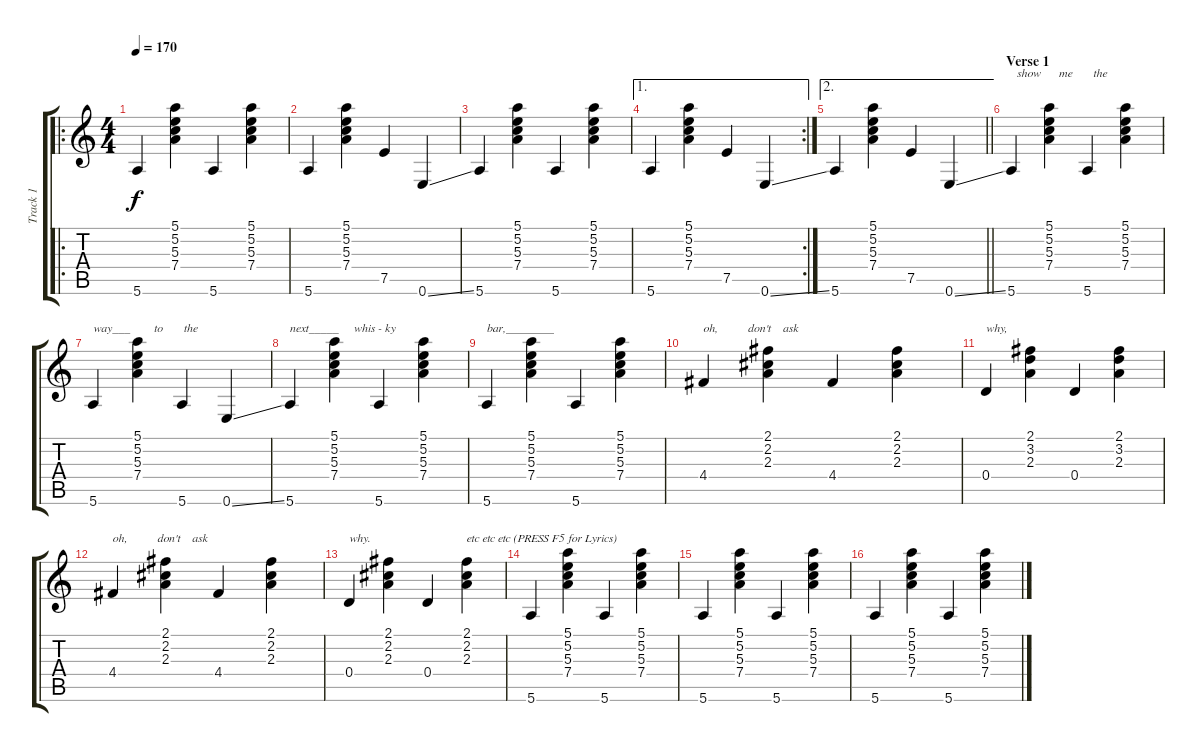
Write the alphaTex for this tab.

\track ("Track 1" "Track 1") {instrument electricguitarclean}
\staff {score tabs}
\tuning (E4 B3 G3 D3 A2 E2) {hide}
\ro
\ts (4 4)
\tempo 170
\clef g2
\ks c
5.6.4{dy f instrument electricguitarclean} (5.1 5.2 5.3 7.4).4 5.6.4 (5.1 5.2 5.3 7.4).4 |
5.6.4 (5.1 5.2 5.3 7.4).4 7.5.4 0.6{ss}.4 |
5.6.4 (5.1 5.2 5.3 7.4).4 5.6.4 (5.1 5.2 5.3 7.4).4 |
\ae 1
\rc 2
5.6.4 (5.1 5.2 5.3 7.4).4 7.5.4 0.6{ss}.4 |
\ae 2
\barLineRight lightlight
5.6.4 (5.1 5.2 5.3 7.4).4 7.5.4 0.6{ss}.4 |
\section ("" "Verse 1 ")
5.6.4{txt "  show      me       the"} (5.1 5.2 5.3 7.4).4 5.6.4 (5.1 5.2 5.3 7.4).4 |
5.6.4{txt "way___        to       the"} (5.1 5.2 5.3 7.4).4 5.6.4 0.6{ss}.4 |
5.6.4{txt "next_____     whis - ky"} (5.1 5.2 5.3 7.4).4 5.6.4 (5.1 5.2 5.3 7.4).4 |
5.6.4{txt "bar,________"} (5.1 5.2 5.3 7.4).4 5.6.4 (5.1 5.2 5.3 7.4).4 |
4.4.4{txt "oh,          don't    ask"} (2.1 2.2 2.3).4 4.4.4 (2.1 2.2 2.3).4 |
0.4.4{txt "why,"} (2.1 3.2 2.3).4 0.4.4 (2.1 3.2 2.3).4 |
4.4.4{txt "oh,          don't    ask"} (2.1 2.2 2.3).4 4.4.4 (2.1 2.2 2.3).4 |
0.4.4{txt "why."} (2.1 2.2 2.3).4 0.4.4 (2.1 2.2 2.3).4{txt "etc etc etc (PRESS F5 for Lyrics)"} |
5.6.4 (5.1 5.2 5.3 7.4).4 5.6.4 (5.1 5.2 5.3 7.4).4 |
5.6.4 (5.1 5.2 5.3 7.4).4 5.6.4 (5.1 5.2 5.3 7.4).4 |
5.6.4 (5.1 5.2 5.3 7.4).4 5.6.4 (5.1 5.2 5.3 7.4).4
